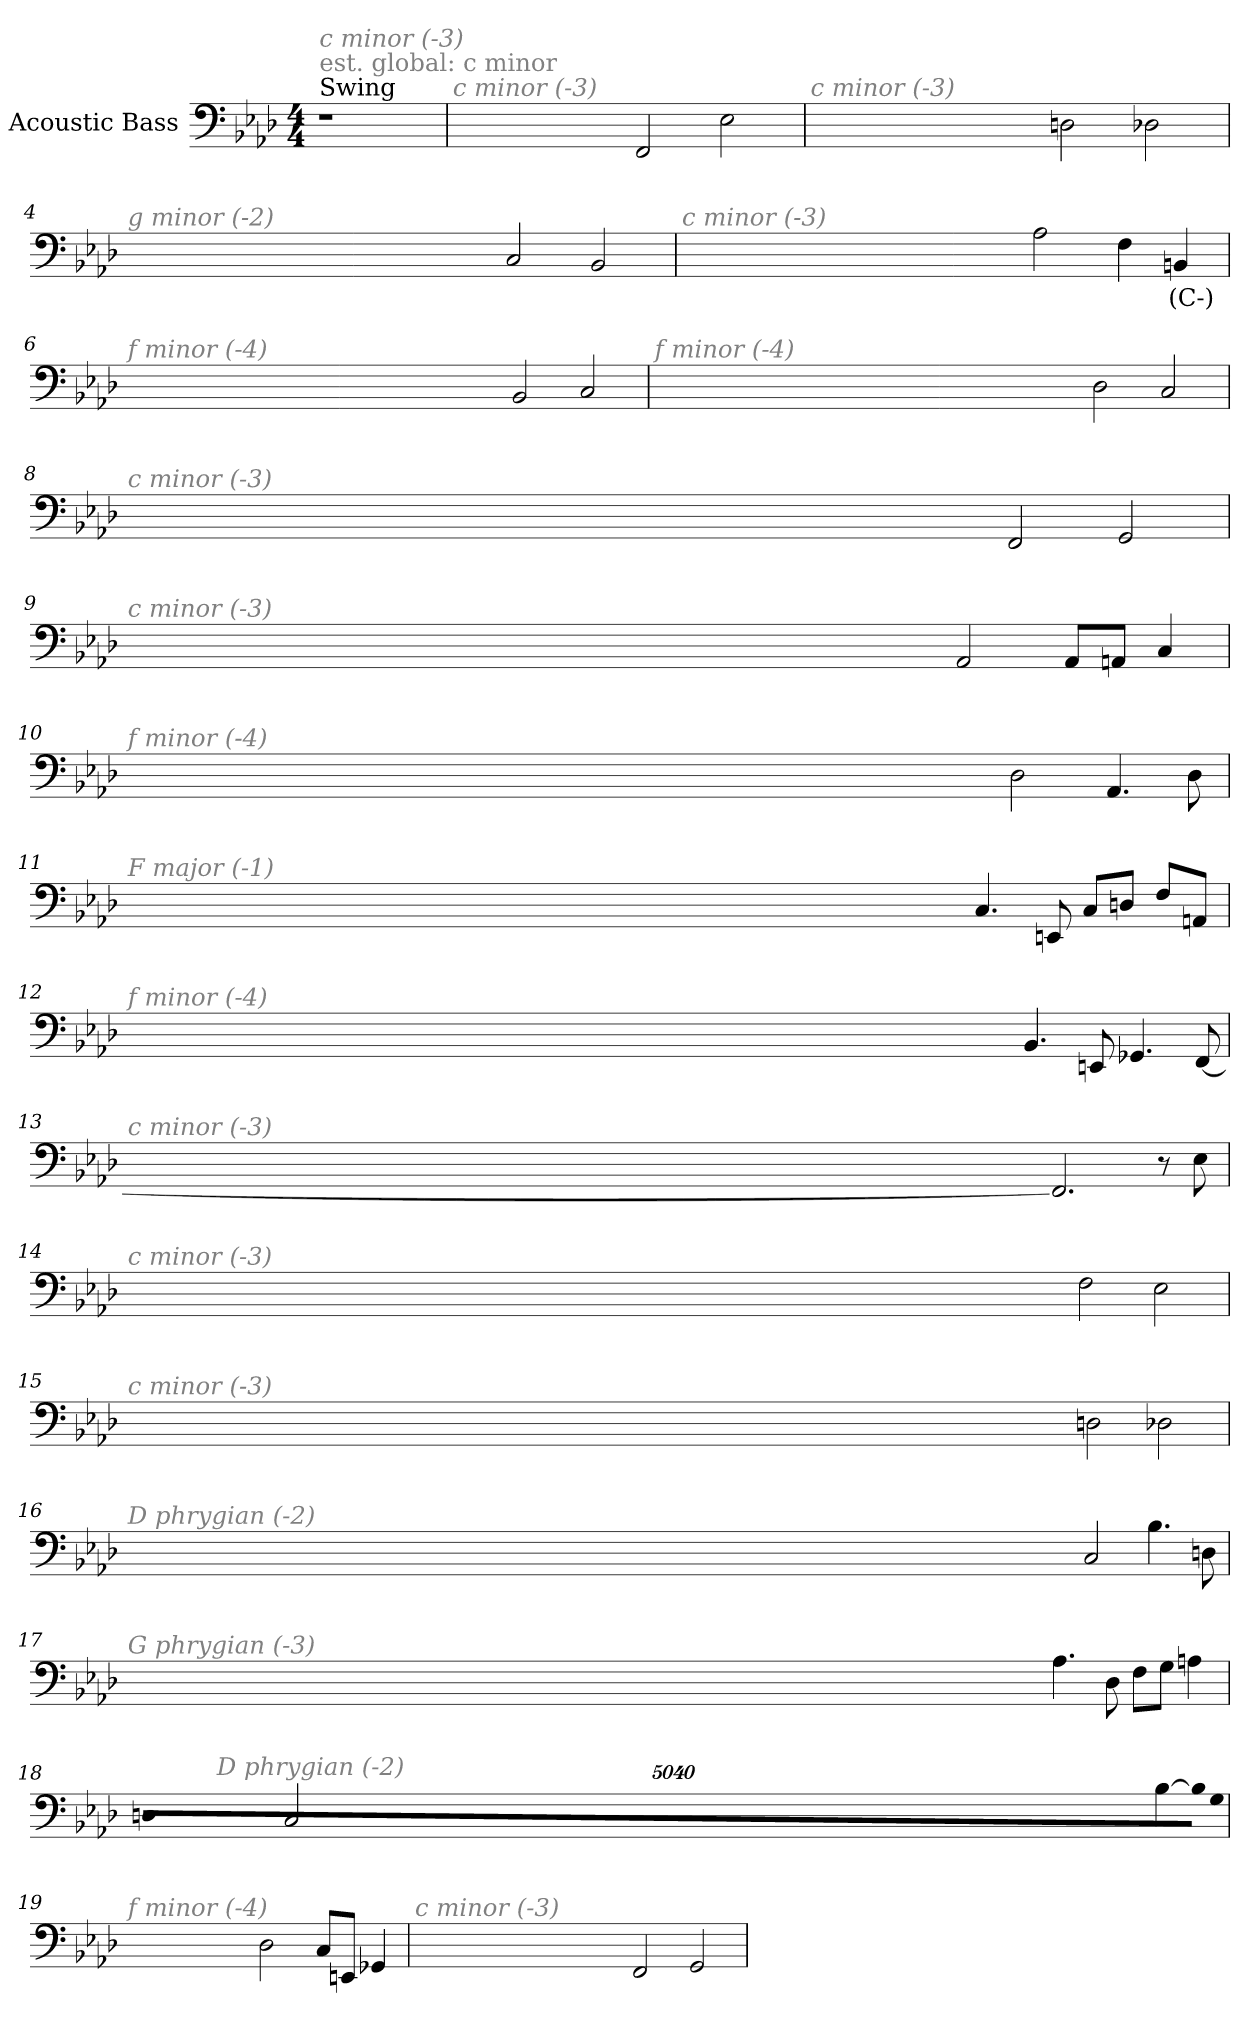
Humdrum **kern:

**kern	**text
*part1	*part1
*staff1	*staff1
*I"Acoustic Bass	*
*clefF4	*
*ITrd7c12	*
*k[b-e-a-d-]	*
*A-:	*
*M4/4	*
*MM115	*
=1	=1
!LO:TX:a:t=Swing	!
!LO:TX:a:color=#808080:t=est. global&colon; c minor	!
!LO:TX:i:color=#808080:t=c minor (-3)	!
1r	.
=2	=2
!LO:TX:i:color=#808080:t=c minor (-3)	!
2FFF	.
2EE-	.
=3	=3
!LO:TX:i:color=#808080:t=c minor (-3)	!
2DDn	.
2DD-X	.
=4	=4
!LO:TX:i:color=#808080:t=g minor (-2)	!
2CC	.
2BBB-	.
=5	=5
!LO:TX:i:color=#808080:t=c minor (-3)	!
2AA-	.
4FF	.
4BBBni	(C-)
=6	=6
!LO:TX:i:color=#808080:t=f minor (-4)	!
2BBB-	.
2CC	.
=7	=7
!LO:TX:i:color=#808080:t=f minor (-4)	!
2DD-	.
2CC	.
=8	=8
!LO:TX:i:color=#808080:t=c minor (-3)	!
2FFF	.
2GGG	.
=9	=9
!LO:TX:i:color=#808080:t=c minor (-3)	!
2AAA-	.
8AAA-L	.
8AAAnJ	.
4CC	.
=10	=10
!LO:TX:i:color=#808080:t=f minor (-4)	!
2DD-	.
4.AAA-	.
8DD-	.
=11	=11
!LO:TX:i:color=#808080:t=F major (-1)	!
4.CC	.
8EEEn	.
8CCL	.
8DDnJ	.
8FFL	.
8AAAnJ	.
=12	=12
!LO:TX:i:color=#808080:t=f minor (-4)	!
4.BBB-	.
8EEEn	.
4.GGG-X	.
[8FFF	.
=13	=13
!LO:TX:i:color=#808080:t=c minor (-3)	!
2.FFF]	.
8r	.
8EE-	.
=14	=14
!LO:TX:i:color=#808080:t=c minor (-3)	!
2FF	.
2EE-	.
=15	=15
!LO:TX:i:color=#808080:t=c minor (-3)	!
2DDn	.
2DD-X	.
=16	=16
!LO:TX:i:color=#808080:t=D phrygian (-2)	!
2CC	.
4.BB-	.
8DDn	.
=17	=17
!LO:TX:i:color=#808080:t=G phrygian (-3)	!
4.AA-	.
8DD-	.
8FFL	.
8GGJ	.
4AAn	.
=18	=18
!LO:TX:i:color=#808080:t=D phrygian (-2)	!
[4BB-	.
!LO:N:vis=8	!
40320%3347BB-L]	.
!LO:N:vis=8	!
40320%3347GG	.
!LO:N:vis=8	!
40320%3347DDnJ	.
2CC	.
=19	=19
!LO:TX:i:color=#808080:t=f minor (-4)	!
2DD-	.
8CCL	.
8EEEnJ	.
4GGG-X	.
=20	=20
!LO:TX:i:color=#808080:t=c minor (-3)	!
2FFF	.
2GGG	.
=	=
*-	*-
